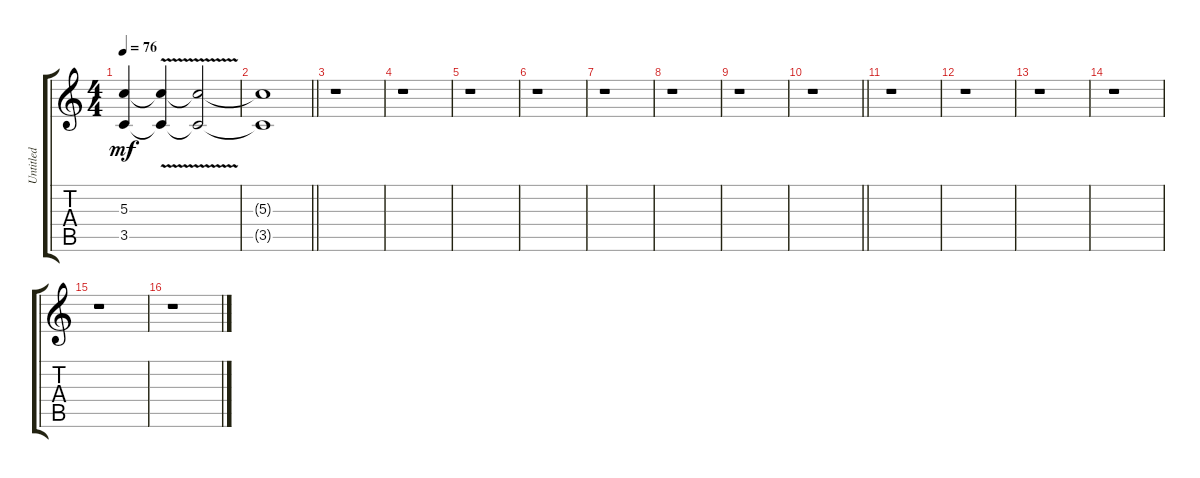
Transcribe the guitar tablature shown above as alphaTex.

\track ("Untitled" "Untitled") {instrument distortionguitar}
\staff {score tabs}
\tuning (E4 B3 G3 D3 A2 E2) {hide}
\ts (4 4)
\tempo 76
\clef g2
\ks c
(5.3 3.5).4{dy mf} (5.3{v t} 3.5{v t}).4 (5.3{t} 3.5{t}).2 |
\barLineRight lightlight
(5.3{t} 3.5{t}).1 |
r.1 |
r.1 |
r.1 |
r.1 |
r.1 |
r.1 |
r.1 |
\barLineRight lightlight
r.1 |
r.1 |
r.1 |
r.1 |
r.1 |
r.1 |
r.1
